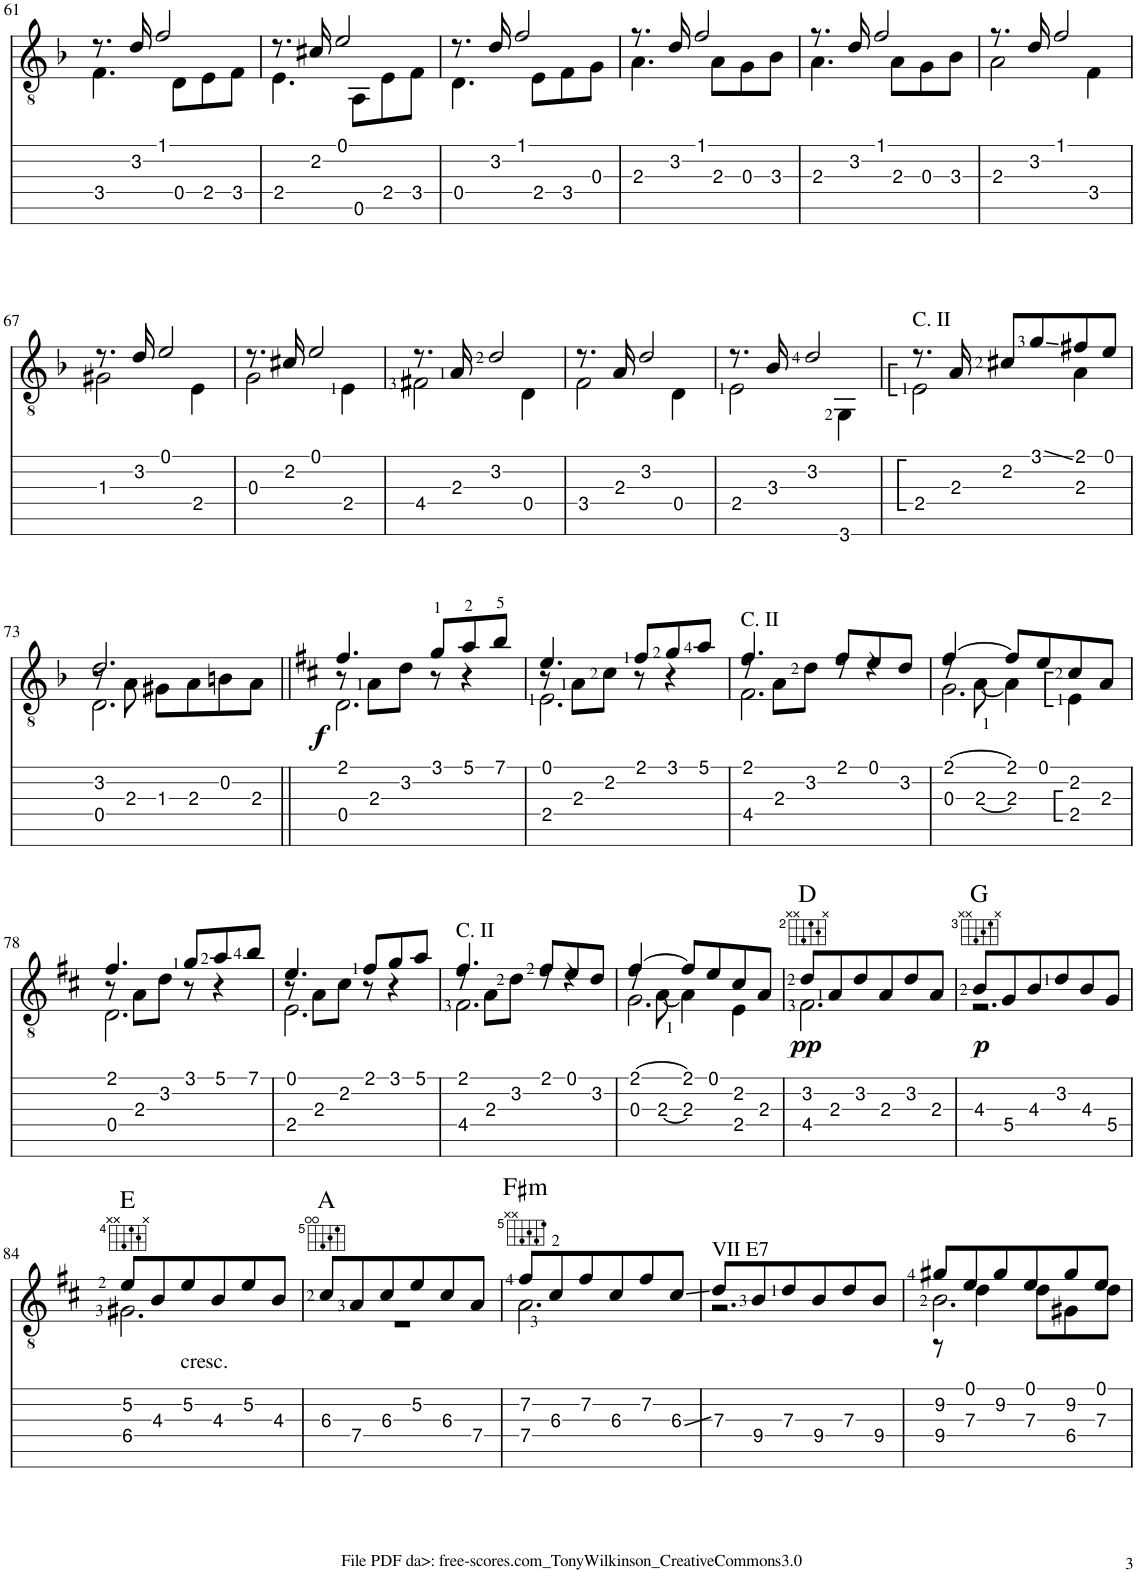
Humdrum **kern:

**kern	**kern	**dynam	**harte
*part1	*part1	*part1	*part1
*staff2	*staff1	*staff1/2	*
*I"Guitar	*	*	*
*I'Guit.	*	*	*
!!LO:PB:g=z
*	*clefGv2	*	*
*k[b-]	*k[b-]	*	*
*M3/4	*M3/4	*	*
=61	=61	=61	=61
*^	*^	*	*
8.r	4.F	8.r	4.F\	.	.
16d	.	16d/	.	.	.
2f	.	2f/	.	.	.
.	8D	.	8D\L	.	.
.	8EL	.	8E\	.	.
.	8FJ	.	8F\J	.	.
=62	=62	=62	=62	=62	=62
8.r	4.E	8.r	4.E\	.	.
16c#X	.	16c#X/	.	.	.
2e	.	2e/	.	.	.
.	8AA	.	8AA\L	.	.
.	8EL	.	8E\	.	.
.	8FJ	.	8F\J	.	.
=63	=63	=63	=63	=63	=63
8.r	4.D	8.r	4.D\	.	.
16d	.	16d/	.	.	.
2f	.	2f/	.	.	.
.	8E	.	8E\L	.	.
.	8FL	.	8F\	.	.
.	8GJ	.	8G\J	.	.
=64	=64	=64	=64	=64	=64
8.r	4.A	8.r	4.A\	.	.
16d	.	16d/	.	.	.
2f	.	2f/	.	.	.
.	8A	.	8A\L	.	.
.	8GL	.	8G\	.	.
.	8B-J	.	8B-\J	.	.
=65	=65	=65	=65	=65	=65
8.r	4.A	8.r	4.A\	.	.
16d	.	16d/	.	.	.
2f	.	2f/	.	.	.
.	8A	.	8A\L	.	.
.	8GL	.	8G\	.	.
.	8B-J	.	8B-\J	.	.
=66	=66	=66	=66	=66	=66
8.r	2A	8.r	2A\	.	.
16d	.	16d/	.	.	.
2f	.	2f/	.	.	.
.	4F	.	4F\	.	.
!!LO:LB:g=z	!!
=67	=67	=67	=67	=67	=67
8.r	2G#	8.r	2G#X\	.	.
16d	.	16d/	.	.	.
2e	.	2e/	.	.	.
.	4E	.	4E\	.	.
=68	=68	=68	=68	=68	=68
8.r	2G	8.r	2G\	.	.
16c#	.	16c#X/	.	.	.
2e	.	2e/	.	.	.
.	4E	.	4E\	.	.
=69	=69	=69	=69	=69	=69
8.r	2F#	8.r	2F#X\	.	.
16A	.	16A/	.	.	.
2d	.	2d/	.	.	.
.	4D	.	4D\	.	.
=70	=70	=70	=70	=70	=70
8.r	2F	8.r	2F\	.	.
16A	.	16A/	.	.	.
2d	.	2d/	.	.	.
.	4D	.	4D\	.	.
=71	=71	=71	=71	=71	=71
8.r	2E	8.r	2E\	.	.
16B-	.	16B-/	.	.	.
2d	.	2d/	.	.	.
.	4GG	.	4GG\	.	.
=72	=72	=72	=72	=72	=72
!	!	!LO:TX:a:t=C. II	!	!	!
8.r	2E	8.r	2E\	.	.
16A	.	16A/	.	.	.
8c#L	.	8c#X/L	.	.	.
8gJ	.	8g/	.	.	.
8f#L	4A	8f#X/	4A\	.	.
8eJ	.	8e/J	.	.	.
!!LO:LB:g=z
=73	=73	=73	=73	=73	=73
*	*^	*	*^	*	*
2.d	8r	2.D	2.d/	8r	2.D\	.	.
.	8A	.	.	8A\	.	.	.
.	8G#L	.	.	8G#X\L	.	.	.
.	8AJ	.	.	8A\	.	.	.
.	8BL	.	.	8Bn\	.	.	.
.	8AJ	.	.	8A\J	.	.	.
=74||	=74||	=74||	=74||	=74||	=74||	=74||	=74||
*k[f#c#]	*	*	*k[f#c#]	*	*	*	*
!	!	!	!	!	!	!LO:DY:b	!
4.f#	8r	2.D	4.f#/	8r	2.D\	f	.
.	8A	.	.	8A\L	.	.	.
.	8d	.	.	8d\J	.	.	.
8g	8r	.	8g/L	8r	.	.	.
8aL	4r	.	8a/	4r	.	.	.
8bJ	.	.	8b/J	.	.	.	.
=75	=75	=75	=75	=75	=75	=75	=75
4.e	8r	2.E	4.e/	8r	2.E\	.	.
.	8A	.	.	8A\L	.	.	.
.	8c#	.	.	8c#\J	.	.	.
8f#	8r	.	8f#/L	8r	.	.	.
8gL	4r	.	8g/	4r	.	.	.
8aJ	.	.	8a/J	.	.	.	.
=76	=76	=76	=76	=76	=76	=76	=76
!	!	!	!LO:TX:a:t=C. II	!	!	!	!
4.f#	8r	2.F#	4.f#/	8r	2.F#\	.	.
.	8A	.	.	8A\L	.	.	.
.	8d	.	.	8d\J	.	.	.
8f#	8r	.	8f#/L	8r	.	.	.
8eL	4r	.	8e/	4r	.	.	.
8dJ	.	.	8d/J	.	.	.	.
=77	=77	=77	=77	=77	=77	=77	=77
[4f#	8r	2.G	[4f#/	8r	2.G\	.	.
.	[8A	.	.	[8A\	.	.	.
8f#L]	4A]	.	8f#/L]	4A\]	.	.	.
8eJ	.	.	8e/	.	.	.	.
8c#L	4E	.	8c#/	4E\	.	.	.
8AJ	.	.	8A/J	.	.	.	.
!!LO:LB:g=z	!!	!!
=78	=78	=78	=78	=78	=78	=78	=78
4.f#	8r	2.D	4.f#/	8r	2.D\	.	.
.	8A	.	.	8A\L	.	.	.
.	8d	.	.	8d\J	.	.	.
8g	8r	.	8g/L	8r	.	.	.
8aL	4r	.	8a/	4r	.	.	.
8bJ	.	.	8b/J	.	.	.	.
=79	=79	=79	=79	=79	=79	=79	=79
4.e	8r	2.E	4.e/	8r	2.E\	.	.
.	8A	.	.	8A\L	.	.	.
.	8c#	.	.	8c#\J	.	.	.
8f#	8r	.	8f#/L	8r	.	.	.
8gL	4r	.	8g/	4r	.	.	.
8aJ	.	.	8a/J	.	.	.	.
=80	=80	=80	=80	=80	=80	=80	=80
!	!	!	!LO:TX:a:t=C. II	!	!	!	!
4.f#	8r	2.F#	4.f#/	8r	2.F#\	.	.
.	8A	.	.	8A\L	.	.	.
.	8d	.	.	8d\J	.	.	.
8f#	8r	.	8f#/L	8r	.	.	.
8eL	4r	.	8e/	4r	.	.	.
8dJ	.	.	8d/J	.	.	.	.
=81	=81	=81	=81	=81	=81	=81	=81
[4f#	8r	2.G	[4f#/	8r	2.G\	.	.
.	[8A	.	.	[8A\	.	.	.
8f#L]	4A]	.	8f#/L]	4A\]	.	.	.
8eJ	.	.	8e/	.	.	.	.
8c#L	4E	.	8c#/	4E\	.	.	.
8AJ	.	.	8A/J	.	.	.	.
*	*v	*v	*	*	*	*	*
*	*	*	*v	*v	*	*
=82	=82	=82	=82	=82	=82
!	!	!	!	!LO:DY:b	!
8dL	2.F#	8d/L	2.F#\	pp	D:maj
8AJ	.	8A/	.	.	.
8dL	.	8d/	.	.	.
8AJ	.	8A/	.	.	.
8dL	.	8d/	.	.	.
8AJ	.	8A/J	.	.	.
=83	=83	=83	=83	=83	=83
!	!	!	!	!LO:DY:b	!
8BL	2.r	8B/L	2.r	p	G:maj
8GJ	.	8G/	.	.	.
8BL	.	8B/	.	.	.
8dJ	.	8d/	.	.	.
8BL	.	8B/	.	.	.
8GJ	.	8G/J	.	.	.
!!LO:LB:g=z	!!
=84	=84	=84	=84	=84	=84
8eL	2.G#	8e/L	2.G#X\	.	E:maj
8BJ	.	8B/	.	.	.
!LO:TX:a:t=cresc.	!	!	!	!	!
8eL	.	8e/	.	.	.
8BJ	.	8B/	.	.	.
8eL	.	8e/	.	.	.
8BJ	.	8B/J	.	.	.
=85	=85	=85	=85	=85	=85
8c#L	2.r	8c#/L	2.r	.	A:maj
8AJ	.	8A/	.	.	.
8c#L	.	8c#/	.	.	.
8eJ	.	8e/	.	.	.
8c#L	.	8c#/	.	.	.
8AJ	.	8A/J	.	.	.
=86	=86	=86	=86	=86	=86
!	!	!	!	!	!LO:H:kt=m
8f#L	2.A	8f#/L	2.A\	.	F#:min
8c#J	.	8c#/	.	.	.
8f#L	.	8f#/	.	.	.
8c#J	.	8c#/	.	.	.
8f#L	.	8f#/	.	.	.
8c#J	.	8c#/J	.	.	.
=87	=87	=87	=87	=87	=87
!	!	!LO:TX:a:t=VII E7	!	!	!
8dL	2.r	8d/L	2.r	.	.
8BJ	.	8B/	.	.	.
8dL	.	8d/	.	.	.
8BJ	.	8B/	.	.	.
8dL	.	8d/	.	.	.
8BJ	.	8B/J	.	.	.
=88	=88	=88	=88	=88	=88
*	*^	*	*^	*	*
8g#L	2.B	8r	8g#X/L	2.B\	8r	.	.
8eJ	.	4d	8e/	.	4d\	.	.
8g#L	.	.	8g#/	.	.	.	.
8eJ	.	8d	8e/	.	8d\L	.	.
8g#L	.	8G#L	8g#/	.	8G#X\	.	.
8eJ	.	8dJ	8e/J	.	8d\J	.	.
*v	*v	*v	*	*	*	*	*
*	*v	*v	*v	*	*
=	=	=	=
*-	*-	*-	*-
